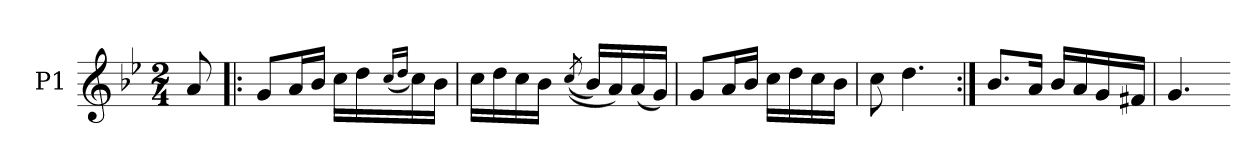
**kern
*part1
*staff1
*I"P1
*clefG2
*k[b-e-]
*g:
*M2/4
=
8a
=7!|:
8gL
16aL
16b-JJ
16ccLL
16dd
(16qqcc/LL
16qqdd/JJ
16cc)
16b-JJ
=8
16ccLL
16dd
16cc
16b-JJ
((8qcc/
16b-LL)
16a)
(16a
16gJJ)
=9
8gL
16aL
16b-JJ
16ccLL
16dd
16cc
16b-JJ
=10
8cc
4.dd
=11:|!
8.b-L
16aJk
16b-LL
16a
16g
16f#XJJ
=
4.g
=-
*-
